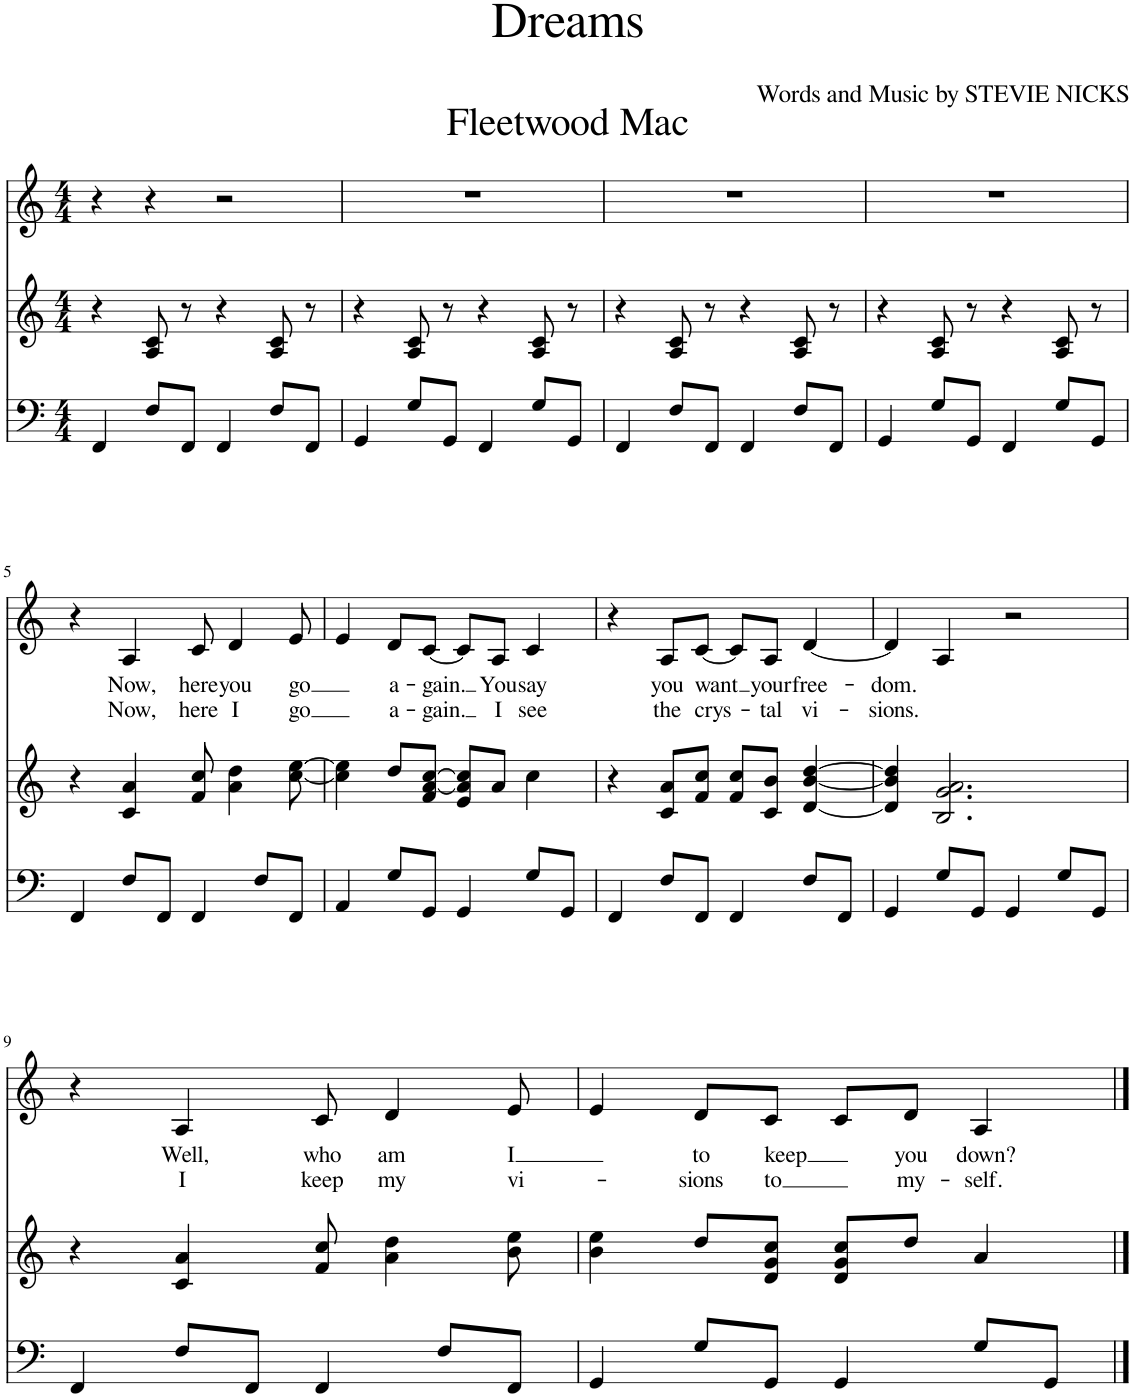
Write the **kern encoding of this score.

**kern	**kern	**kern	**text	**text
*part1	*part1	*part1	*part1	*part1
*staff3	*staff2	*staff1	*staff1	*staff1
*I"Piano	*	*	*	*
*I'Pno.	*	*	*	*
*clefF4	*clefG2	*clefG2	*	*
*k[]	*k[]	*k[]	*	*
*M4/4	*M4/4	*M4/4	*	*
=1	=1	=1	=1	=1
4FF/	4r	4r	.	.
8F/L	8A/ 8c/	4r	.	.
8FF/J	8r	.	.	.
4FF/	4r	2r	.	.
8F/L	8A/ 8c/	.	.	.
8FF/J	8r	.	.	.
=2	=2	=2	=2	=2
4GG/	4r	1r	.	.
8G/L	8A/ 8c/	.	.	.
8GG/J	8r	.	.	.
4FF/	4r	.	.	.
8G/L	8A/ 8c/	.	.	.
8GG/J	8r	.	.	.
=3	=3	=3	=3	=3
4FF/	4r	1r	.	.
8F/L	8A/ 8c/	.	.	.
8FF/J	8r	.	.	.
4FF/	4r	.	.	.
8F/L	8A/ 8c/	.	.	.
8FF/J	8r	.	.	.
=4	=4	=4	=4	=4
4GG/	4r	1r	.	.
8G/L	8A/ 8c/	.	.	.
8GG/J	8r	.	.	.
4FF/	4r	.	.	.
8G/L	8A/ 8c/	.	.	.
8GG/J	8r	.	.	.
!!LO:LB:g=z
=5	=5	=5	=5	=5
4FF/	4r	4r	.	.
!	!	!	!LO:LY:b	!LO:LY:b
8F/L	4c/ 4a/	4A/	Now,	Now,
8FF/J	.	.	.	.
!	!	!	!LO:LY:b	!LO:LY:b
4FF/	8f/ 8cc/	8c/	here	here
!	!	!	!LO:LY:b	!LO:LY:b
.	4a\ 4dd\	4d/	you	I
8F/L	.	.	.	.
!	!	!	!LO:LY:b	!LO:LY:b
8FF/J	[8cc\ [8ee\	8e/	go	go
=6	=6	=6	=6	=6
4AA/	4cc\] 4ee\]	4e/	.	.
!	!	!	!LO:LY:b	!LO:LY:b
8G/L	8dd/L	8d/L	a-	a-
!	!	!	!LO:LY:b	!LO:LY:b
8GG/J	8f/ [8a/ [8cc/J	[8c/J	-gain.	-gain.
4GG/	8e/ 8a/] 8cc/]L	8c/L]	.	.
!	!	!	!LO:LY:b	!LO:LY:b
.	8a/J	8A/J	You	I
!	!	!	!LO:LY:b	!LO:LY:b
8G/L	4cc\	4c/	say	see
8GG/J	.	.	.	.
=7	=7	=7	=7	=7
4FF/	4r	4r	.	.
!	!	!	!LO:LY:b	!LO:LY:b
8F/L	8c/ 8a/L	8A/L	you	the
!	!	!	!LO:LY:b	!LO:LY:b
8FF/J	8f/ 8cc/J	[8c/J	want	crys-
4FF/	8f/ 8cc/L	8c/L]	.	.
!	!	!	!LO:LY:b	!LO:LY:b
.	8c/ 8b/J	8A/J	your	-tal
!	!	!	!LO:LY:b	!LO:LY:b
8F/L	[4d/ [4b/ [4dd/	[4d/	free-	vi-
8FF/J	.	.	.	.
=8	=8	=8	=8	=8
!	!	!	!LO:LY:b	!LO:LY:b
4GG/	4d/] 4b/] 4dd/]	4d/]	-dom.	-sions.
8G/L	2.B/ 2.g/ 2.a/	4A/	.	.
8GG/J	.	.	.	.
4GG/	.	2r	.	.
8G/L	.	.	.	.
8GG/J	.	.	.	.
!!LO:LB:g=z
=9	=9	=9	=9	=9
4FF/	4r	4r	.	.
!	!	!	!LO:LY:b	!LO:LY:b
8F/L	4c/ 4a/	4A/	Well,	I
8FF/J	.	.	.	.
!	!	!	!LO:LY:b	!LO:LY:b
4FF/	8f/ 8cc/	8c/	who	keep
!	!	!	!LO:LY:b	!LO:LY:b
.	4a\ 4dd\	4d/	am	my
8F/L	.	.	.	.
!	!	!	!LO:LY:b	!LO:LY:b
8FF/J	8b\ 8ee\	8e/	I	vi-
=10	=10	=10	=10	=10
4GG/	4b\ 4ee\	4e/	.	.
!	!	!	!LO:LY:b	!LO:LY:b
8G/L	8dd/L	8d/L	to	-sions
!	!	!	!LO:LY:b	!LO:LY:b
8GG/J	8d/ 8g/ 8cc/J	8c/J	keep	to
4GG/	8d/ 8g/ 8cc/L	8c/L	.	.
!	!	!	!LO:LY:b	!LO:LY:b
.	8dd/J	8d/J	you	my-
!	!	!	!LO:LY:b	!LO:LY:b
8G/L	4a/	4A/	down?	-self.
8GG/J	.	.	.	.
==	==	==	==	==
*-	*-	*-	*-	*-
